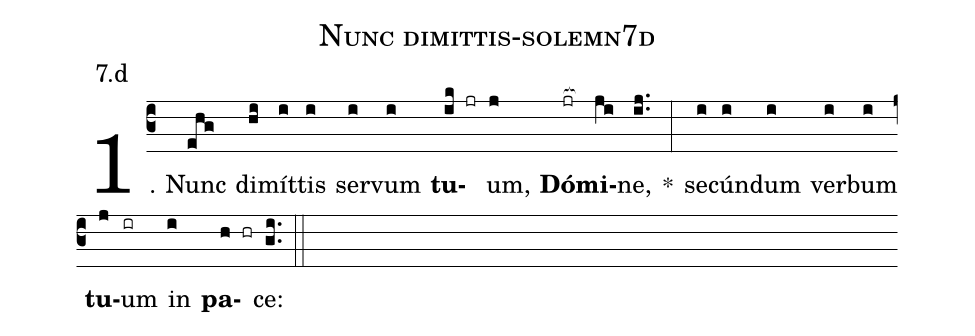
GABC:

name: Nunc dimittis-solemn7d;
annotation: 7.d;
%%
(c3)1. Nunc(ehg) di(hi)mít(i)tis(i) ser(i)vum(i) <b>tu</b>(ik jr)um,(j) <b>Dó</b>(jr[ocb:1{])<b>mi</b>(ji[ocb:0}])ne,(ij..) *(:) se(i)cún(i)dum(i) ver(i)bum(i) <b>tu</b>(j)um(ir) in(i) <b>pa</b>(h hr)ce:(gi..) (::)
